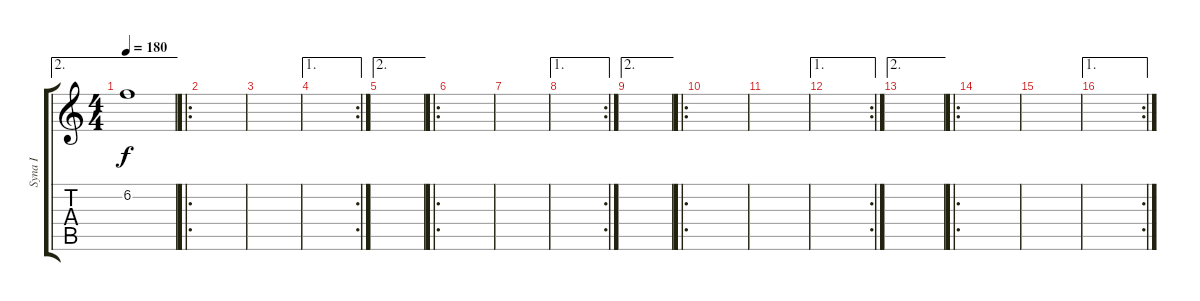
\track ("Syna I" "Syna I") {instrument flute}
\staff {score tabs}
\tuning (E5 B4 G4 D4 A3 E3) {hide}
\ae 2
\ts (4 4)
\tempo 180
\clef g2
\ks c
6.2.1{dy f} |
\ro
|
|
\ae 1
\rc 2
|
\ae 2
|
\ro
|
|
\ae 1
\rc 2
|
\ae 2
|
\ro
|
|
\ae 1
\rc 2
|
\ae 2
|
\ro
|
|
\ae 1
\rc 2
